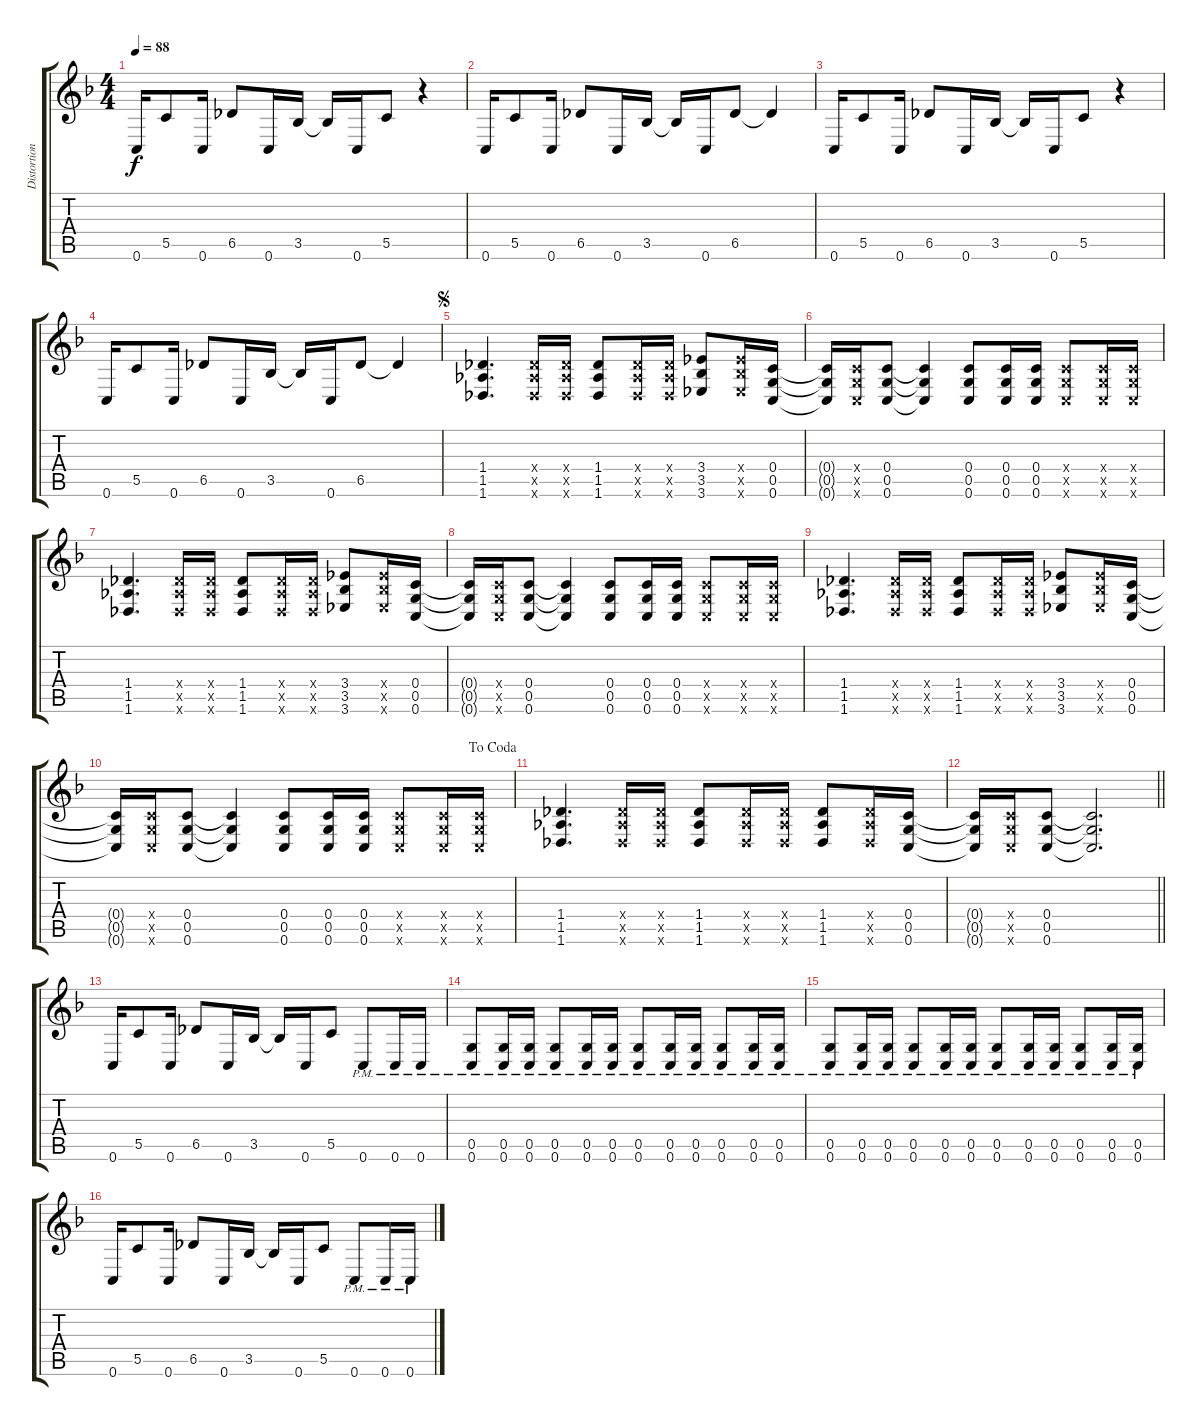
\track ("Distortion" "Distortion") {instrument distortionguitar}
\staff {score tabs}
\tuning (D4 A3 F3 C3 G2 C2) {hide}
\ts (4 4)
\section ("" " ")
\tempo 88
\clef g2
\ks f
0.6.16{dy f} 5.5.8 0.6.16 6.5.8 0.6.16 3.5.16 3.5{t}.16 0.6.16 5.5.8 r.4 |
0.6.16 5.5.8 0.6.16 6.5.8 0.6.16 3.5.16 3.5{t}.16 0.6.16 6.5.8 6.5{t}.4 |
0.6.16 5.5.8 0.6.16 6.5.8 0.6.16 3.5.16 3.5{t}.16 0.6.16 5.5.8 r.4 |
0.6.16 5.5.8 0.6.16 6.5.8 0.6.16 3.5.16 3.5{t}.16 0.6.16 6.5.8 6.5{t}.4 |
\jump segno
(1.4 1.5 1.6).4{d} (1.4{x} 1.5{x} 1.6{x}).16 (1.4{x} 1.5{x} 1.6{x}).16 (1.4 1.5 1.6).8 (1.4{x} 1.5{x} 1.6{x}).16 (1.4{x} 1.5{x} 1.6{x}).16 (3.4 3.5 3.6).8 (3.4{x} 3.5{x} 3.6{x}).16 (0.4 0.5 0.6).16 |
(0.4{t} 0.5{t} 0.6{t}).16 (0.4{x} 0.5{x} 0.6{x}).16 (0.4 0.5 0.6).8 (0.4{t} 0.5{t} 0.6{t}).4 (0.4 0.5 0.6).8 (0.4 0.5 0.6).16 (0.4 0.5 0.6).16 (0.4{x} 0.5{x} 0.6{x}).8 (0.4{x} 0.5{x} 0.6{x}).16 (0.4{x} 0.5{x} 0.6{x}).16 |
(1.4 1.5 1.6).4{d} (1.4{x} 1.5{x} 1.6{x}).16 (1.4{x} 1.5{x} 1.6{x}).16 (1.4 1.5 1.6).8 (1.4{x} 1.5{x} 1.6{x}).16 (1.4{x} 1.5{x} 1.6{x}).16 (3.4 3.5 3.6).8 (3.4{x} 3.5{x} 3.6{x}).16 (0.4 0.5 0.6).16 |
(0.4{t} 0.5{t} 0.6{t}).16 (0.4{x} 0.5{x} 0.6{x}).16 (0.4 0.5 0.6).8 (0.4{t} 0.5{t} 0.6{t}).4 (0.4 0.5 0.6).8 (0.4 0.5 0.6).16 (0.4 0.5 0.6).16 (0.4{x} 0.5{x} 0.6{x}).8 (0.4{x} 0.5{x} 0.6{x}).16 (0.4{x} 0.5{x} 0.6{x}).16 |
(1.4 1.5 1.6).4{d} (1.4{x} 1.5{x} 1.6{x}).16 (1.4{x} 1.5{x} 1.6{x}).16 (1.4 1.5 1.6).8 (1.4{x} 1.5{x} 1.6{x}).16 (1.4{x} 1.5{x} 1.6{x}).16 (3.4 3.5 3.6).8 (3.4{x} 3.5{x} 3.6{x}).16 (0.4 0.5 0.6).16 |
\jump dacoda
(0.4{t} 0.5{t} 0.6{t}).16 (0.4{x} 0.5{x} 0.6{x}).16 (0.4 0.5 0.6).8 (0.4{t} 0.5{t} 0.6{t}).4 (0.4 0.5 0.6).8 (0.4 0.5 0.6).16 (0.4 0.5 0.6).16 (0.4{x} 0.5{x} 0.6{x}).8 (0.4{x} 0.5{x} 0.6{x}).16 (0.4{x} 0.5{x} 0.6{x}).16 |
(1.4 1.5 1.6).4{d} (1.4{x} 1.5{x} 1.6{x}).16 (1.4{x} 1.5{x} 1.6{x}).16 (1.4 1.5 1.6).8 (1.4{x} 1.5{x} 1.6{x}).16 (1.4{x} 1.5{x} 1.6{x}).16 (1.4 1.5 1.6).8 (1.4{x} 1.5{x} 1.6{x}).16 (0.4 0.5 0.6).16 |
\barLineRight lightlight
(0.4{t} 0.5{t} 0.6{t}).16 (0.4{x} 0.5{x} 0.6{x}).16 (0.4 0.5 0.6).8 (0.4{t} 0.5{t} 0.6{t}).2{d} |
\section ("" " ")
0.6.16 5.5.8 0.6.16 6.5.8 0.6.16 3.5.16 3.5{t}.16 0.6.16 5.5.8 0.6{pm}.8 0.6{pm}.16 0.6{pm}.16 |
(0.5{pm} 0.6{pm}).8 (0.5{pm} 0.6{pm}).16 (0.5{pm} 0.6{pm}).16 (0.5{pm} 0.6{pm}).8 (0.5{pm} 0.6{pm}).16 (0.5{pm} 0.6{pm}).16 (0.5{pm} 0.6{pm}).8 (0.5{pm} 0.6{pm}).16 (0.5{pm} 0.6{pm}).16 (0.5{pm} 0.6{pm}).8 (0.5{pm} 0.6{pm}).16 (0.5{pm} 0.6{pm}).16 |
(0.5{pm} 0.6{pm}).8 (0.5{pm} 0.6{pm}).16 (0.5{pm} 0.6{pm}).16 (0.5{pm} 0.6{pm}).8 (0.5{pm} 0.6{pm}).16 (0.5{pm} 0.6{pm}).16 (0.5{pm} 0.6{pm}).8 (0.5{pm} 0.6{pm}).16 (0.5{pm} 0.6{pm}).16 (0.5{pm} 0.6{pm}).8 (0.5{pm} 0.6{pm}).16 (0.5{pm} 0.6{pm}).16 |
0.6.16 5.5.8 0.6.16 6.5.8 0.6.16 3.5.16 3.5{t}.16 0.6.16 5.5.8 0.6{pm}.8 0.6{pm}.16 0.6{pm}.16
